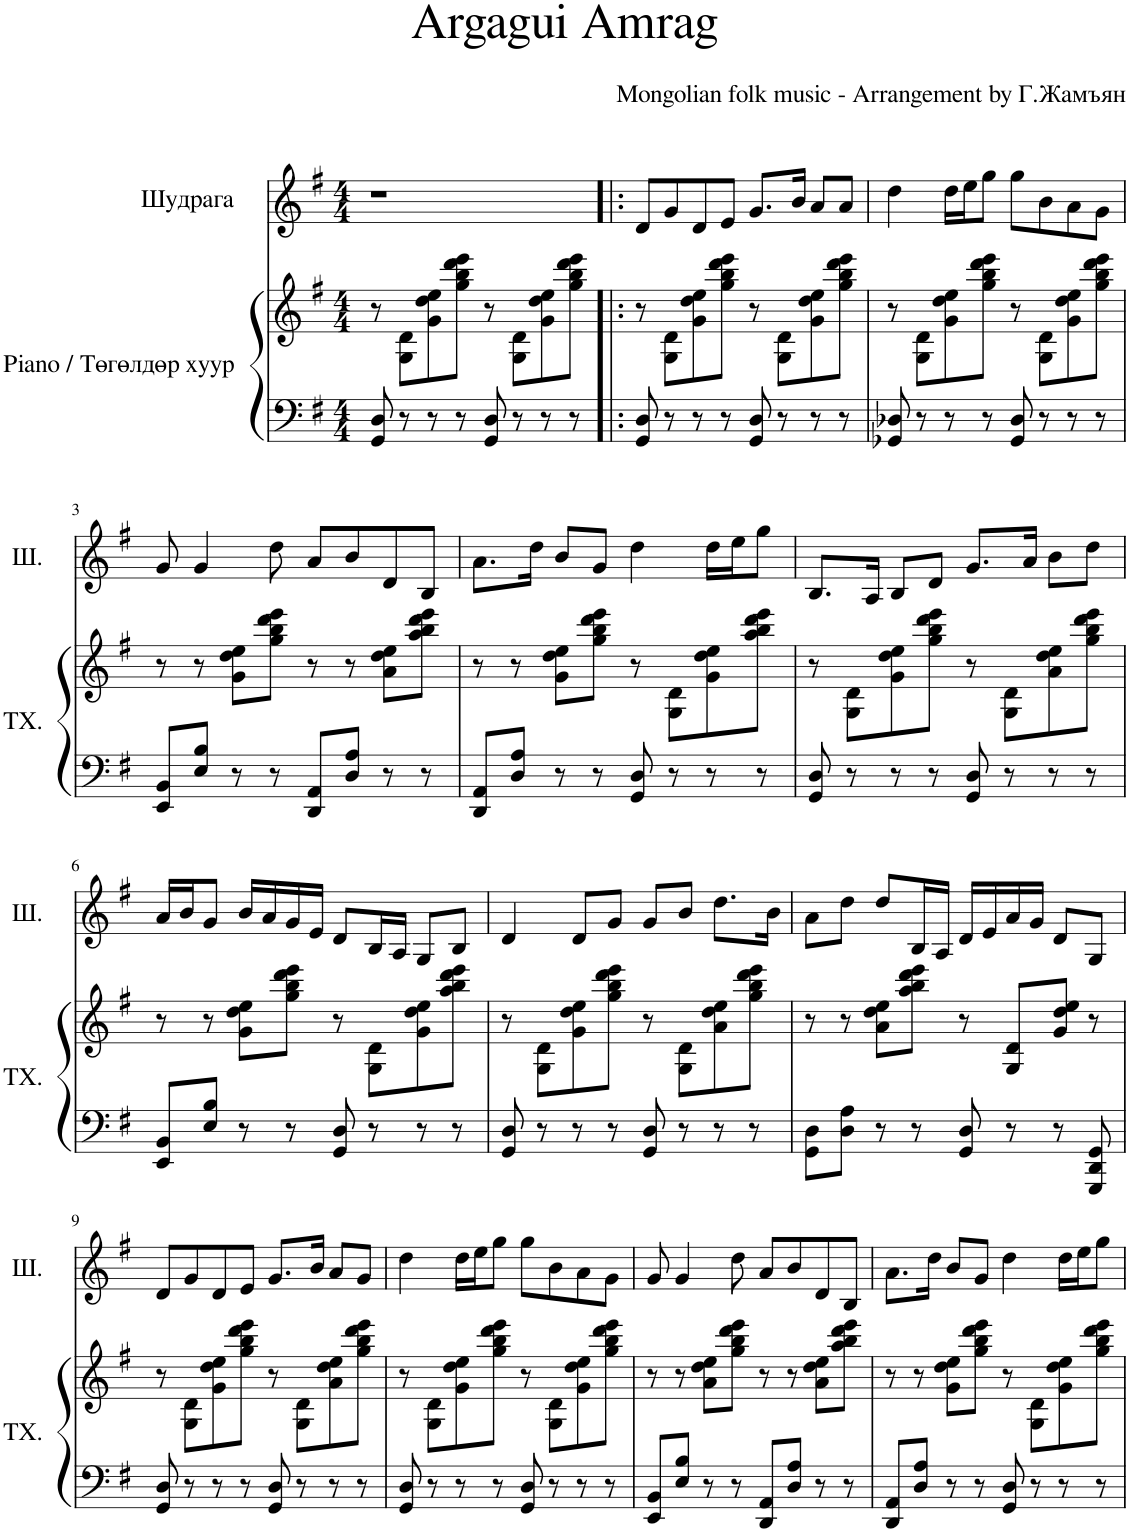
**kern	**kern	**kern
*part2	*part2	*part1
*staff3	*staff2	*staff1
*I"Piano / Төгөлдөр хуур	*	*I"Шудрага
*clefF4	*clefG2	*clefG2
*k[f#]	*k[f#]	*k[f#]
*M4/4	*M4/4	*M4/4
=	=	=
8GG/ 8D/	8r	1r
8r	8G\ 8d\L	.
8r	8g\ 8dd\ 8ee\	.
8r	8gg\ 8bb\ 8ddd\ 8eee\J	.
8GG/ 8D/	8r	.
8r	8G\ 8d\L	.
8r	8g\ 8dd\ 8ee\	.
8r	8gg\ 8bb\ 8ddd\ 8eee\J	.
=1!|:	=1!|:	=1!|:
8GG/ 8D/	8r	8d/L
8r	8G\ 8d\L	8g/
8r	8g\ 8dd\ 8ee\	8d/
8r	8gg\ 8bb\ 8ddd\ 8eee\J	8e/J
8GG/ 8D/	8r	8.g/L
8r	8G\ 8d\L	.
.	.	16b/Jk
8r	8g\ 8dd\ 8ee\	8a/L
8r	8gg\ 8bb\ 8ddd\ 8eee\J	8a/J
=2	=2	=2
8GG-X/ 8D-X/	8r	4dd\
8r	8G\ 8d\L	.
8r	8g\ 8dd\ 8ee\	16dd\LL
.	.	16ee\J
8r	8gg\ 8bb\ 8ddd\ 8eee\J	8gg\J
8GG-/ 8D-/	8r	8gg\L
8r	8G\ 8d\L	8b\
8r	8g\ 8dd\ 8ee\	8a\
8r	8gg\ 8bb\ 8ddd\ 8eee\J	8g\J
!!LO:LB:g=z
=3	=3	=3
8EE/ 8BB/L	8r	8g/
8E/ 8B/J	8r	4g/
8r	8g\ 8dd\ 8ee\L	.
8r	8gg\ 8bb\ 8ddd\ 8eee\J	8dd\
8DD/ 8AA/L	8r	8a/L
8D/ 8A/J	8r	8b/
8r	8a\ 8dd\ 8ee\L	8d/
8r	8aa\ 8bb\ 8ddd\ 8eee\J	8B/J
=4	=4	=4
8DD/ 8AA/L	8r	8.a\L
8D/ 8A/J	8r	.
.	.	16dd\Jk
8r	8g\ 8dd\ 8ee\L	8b/L
8r	8gg\ 8bb\ 8ddd\ 8eee\J	8g/J
8GG/ 8D/	8r	4dd\
8r	8G\ 8d\L	.
8r	8g\ 8dd\ 8ee\	16dd\LL
.	.	16ee\J
8r	8aa\ 8bb\ 8ddd\ 8eee\J	8gg\J
=5	=5	=5
8GG/ 8D/	8r	8.B/L
8r	8G\ 8d\L	.
.	.	16A/Jk
8r	8g\ 8dd\ 8ee\	8B/L
8r	8gg\ 8bb\ 8ddd\ 8eee\J	8d/J
8GG/ 8D/	8r	8.g/L
8r	8G\ 8d\L	.
.	.	16a/Jk
8r	8a\ 8dd\ 8ee\	8b\L
8r	8gg\ 8bb\ 8ddd\ 8eee\J	8dd\J
!!LO:LB:g=z
=6	=6	=6
8EE/ 8BB/L	8r	16a/LL
.	.	16b/J
8E/ 8B/J	8r	8g/J
8r	8g\ 8dd\ 8ee\L	16b/LL
.	.	16a/
8r	8gg\ 8bb\ 8ddd\ 8eee\J	16g/
.	.	16e/JJ
8GG/ 8D/	8r	8d/L
8r	8G\ 8d\L	16B/L
.	.	16A/JJ
8r	8g\ 8dd\ 8ee\	8G/L
8r	8aa\ 8bb\ 8ddd\ 8eee\J	8B/J
=7	=7	=7
8GG/ 8D/	8r	4d/
8r	8G\ 8d\L	.
8r	8g\ 8dd\ 8ee\	8d/L
8r	8gg\ 8bb\ 8ddd\ 8eee\J	8g/J
8GG/ 8D/	8r	8g/L
8r	8G\ 8d\L	8b/J
8r	8a\ 8dd\ 8ee\	8.dd\L
8r	8gg\ 8bb\ 8ddd\ 8eee\J	.
.	.	16b\Jk
=8	=8	=8
8GG\ 8D\L	8r	8a\L
8D\ 8A\J	8r	8dd\J
8r	8a\ 8dd\ 8ee\L	8dd/L
8r	8aa\ 8bb\ 8ddd\ 8eee\J	16B/L
.	.	16A/JJ
8GG/ 8D/	8r	16d/LL
.	.	16e/
8r	8G/ 8d/L	16a/
.	.	16g/JJ
8r	8g/ 8dd/ 8ee/J	8d/L
8GGG/ 8DD/ 8GG/	8r	8G/J
!!LO:LB:g=z
=9	=9	=9
8GG/ 8D/	8r	8d/L
8r	8G\ 8d\L	8g/
8r	8g\ 8dd\ 8ee\	8d/
8r	8gg\ 8bb\ 8ddd\ 8eee\J	8e/J
8GG/ 8D/	8r	8.g/L
8r	8G\ 8d\L	.
.	.	16b/Jk
8r	8a\ 8dd\ 8ee\	8a/L
8r	8gg\ 8bb\ 8ddd\ 8eee\J	8g/J
=10	=10	=10
8GG/ 8D/	8r	4dd\
8r	8G\ 8d\L	.
8r	8g\ 8dd\ 8ee\	16dd\LL
.	.	16ee\J
8r	8gg\ 8bb\ 8ddd\ 8eee\J	8gg\J
8GG/ 8D/	8r	8gg\L
8r	8G\ 8d\L	8b\
8r	8g\ 8dd\ 8ee\	8a\
8r	8gg\ 8bb\ 8ddd\ 8eee\J	8g\J
=11	=11	=11
8EE/ 8BB/L	8r	8g/
8E/ 8B/J	8r	4g/
8r	8a\ 8dd\ 8ee\L	.
8r	8gg\ 8bb\ 8ddd\ 8eee\J	8dd\
8DD/ 8AA/L	8r	8a/L
8D/ 8A/J	8r	8b/
8r	8a\ 8dd\ 8ee\L	8d/
8r	8aa\ 8bb\ 8ddd\ 8eee\J	8B/J
=12	=12	=12
8DD/ 8AA/L	8r	8.a\L
8D/ 8A/J	8r	.
.	.	16dd\Jk
8r	8g\ 8dd\ 8ee\L	8b/L
8r	8gg\ 8bb\ 8ddd\ 8eee\J	8g/J
8GG/ 8D/	8r	4dd\
8r	8G\ 8d\L	.
8r	8g\ 8dd\ 8ee\	16dd\LL
.	.	16ee\J
8r	8gg\ 8bb\ 8ddd\ 8eee\J	8gg\J
=	=	=
*-	*-	*-
